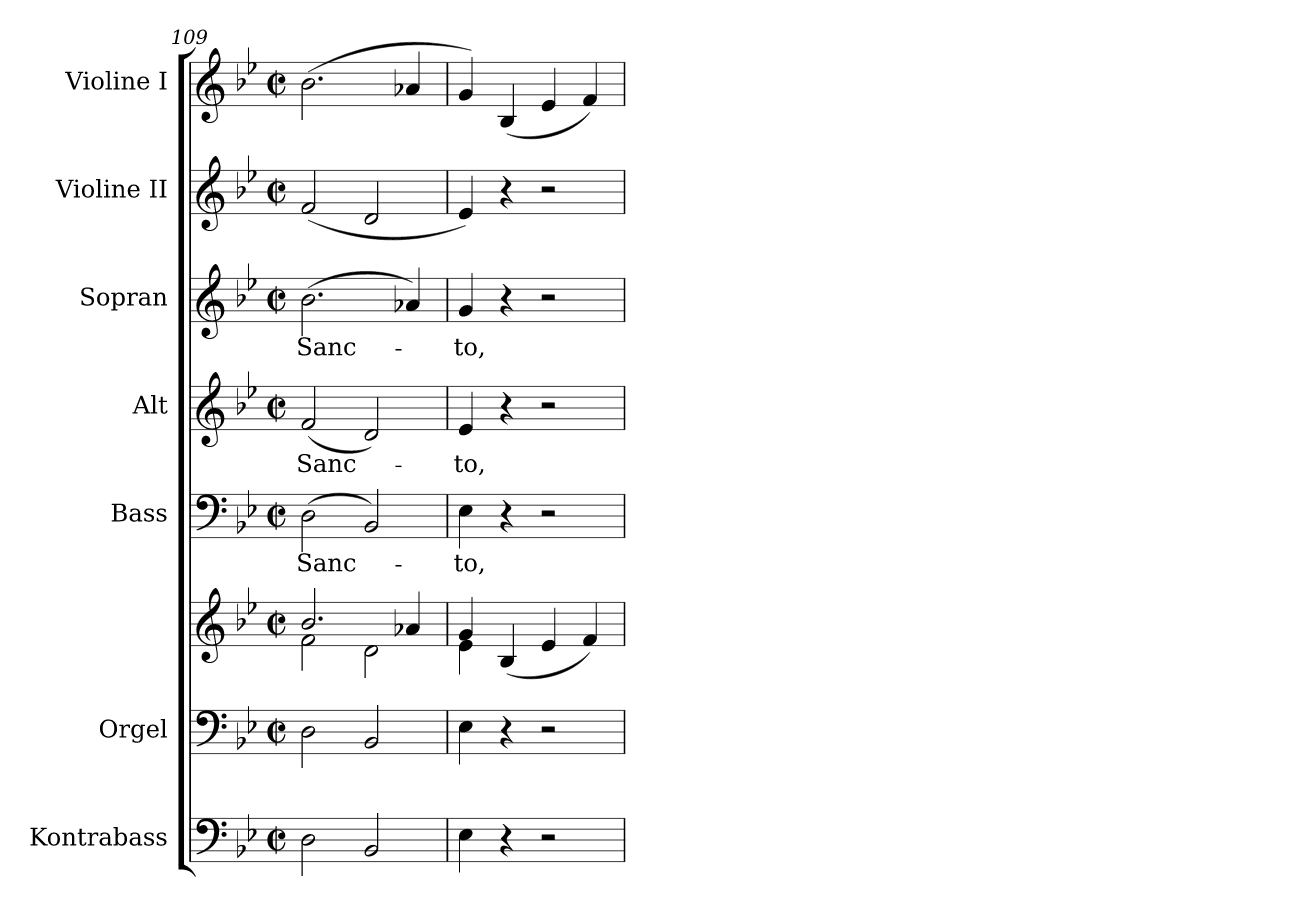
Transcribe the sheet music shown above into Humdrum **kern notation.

**kern	**kern	**kern	**kern	**text	**kern	**text	**kern	**text	**kern	**kern
*part7	*part6	*part6	*part5	*part5	*part4	*part4	*part3	*part3	*part2	*part1
*staff8	*staff7	*staff6	*staff5	*staff5	*staff4	*staff4	*staff3	*staff3	*staff2	*staff1
*I"Kontrabass	*I"Orgel	*	*I"Bass	*	*I"Alt	*	*I"Sopran	*	*I"Violine II	*I"Violine I
*I'Kb.	*I'Org.	*	*I'B	*	*I'A	*	*I'S	*	*I'Vl. II	*I'Vl. I
!!LO:PB:g=z
*clefF4	*clefF4	*clefG2	*clefF4	*	*clefG2	*	*clefG2	*	*clefG2	*clefG2
*ITrd7c12	*	*	*	*	*	*	*	*	*	*
*k[b-e-]	*k[b-e-]	*k[b-e-]	*k[b-e-]	*	*k[b-e-]	*	*k[b-e-]	*	*k[b-e-]	*k[b-e-]
*B-:	*B-:	*B-:	*B-:	*	*B-:	*	*B-:	*	*B-:	*B-:
*M2/2	*M2/2	*M2/2	*M2/2	*	*M2/2	*	*M2/2	*	*M2/2	*M2/2
*met(c|)	*met(c|)	*met(c|)	*met(c|)	*	*met(c|)	*	*met(c|)	*	*met(c|)	*met(c|)
=109	=109	=109	=109	=109	=109	=109	=109	=109	=109	=109
*	*	*^	*	*	*	*	*	*	*	*
!	!	!	!	!	!LO:LY:b	!	!LO:LY:b	!	!LO:LY:b	!	!
2DD\	2D\	2.b-/	2f\	(>2D\	Sanc-	(<2f/	Sanc-	(>2.b-\	Sanc-	(<2f/	(<2.b-\
2BBB-/	2BB-/	.	2d\	2BB-/)	.	2d/)	.	.	.	2d/	.
.	.	4a-X/	.	.	.	.	.	4a-X/)	.	.	4a-X/
=110	=110	=110	=110	=110	=110	=110	=110	=110	=110	=110	=110
!	!	!	!	!	!LO:LY:b	!	!LO:LY:b	!	!LO:LY:b	!	!
4EE-\	4E-\	4g/	4e-\	4E-\	-to,	4e-/	-to,	4g/	-to,	4e-/)	4g/)
4r	4r	(<4B-/	2.ryy	4r	.	4r	.	4r	.	4r	(<4B-/
2r	2r	4e-/	.	2r	.	2r	.	2r	.	2r	4e-/
.	.	4f/)	.	.	.	.	.	.	.	.	4f/)
*	*	*v	*v	*	*	*	*	*	*	*	*
=	=	=	=	=	=	=	=	=	=	=
*-	*-	*-	*-	*-	*-	*-	*-	*-	*-	*-
